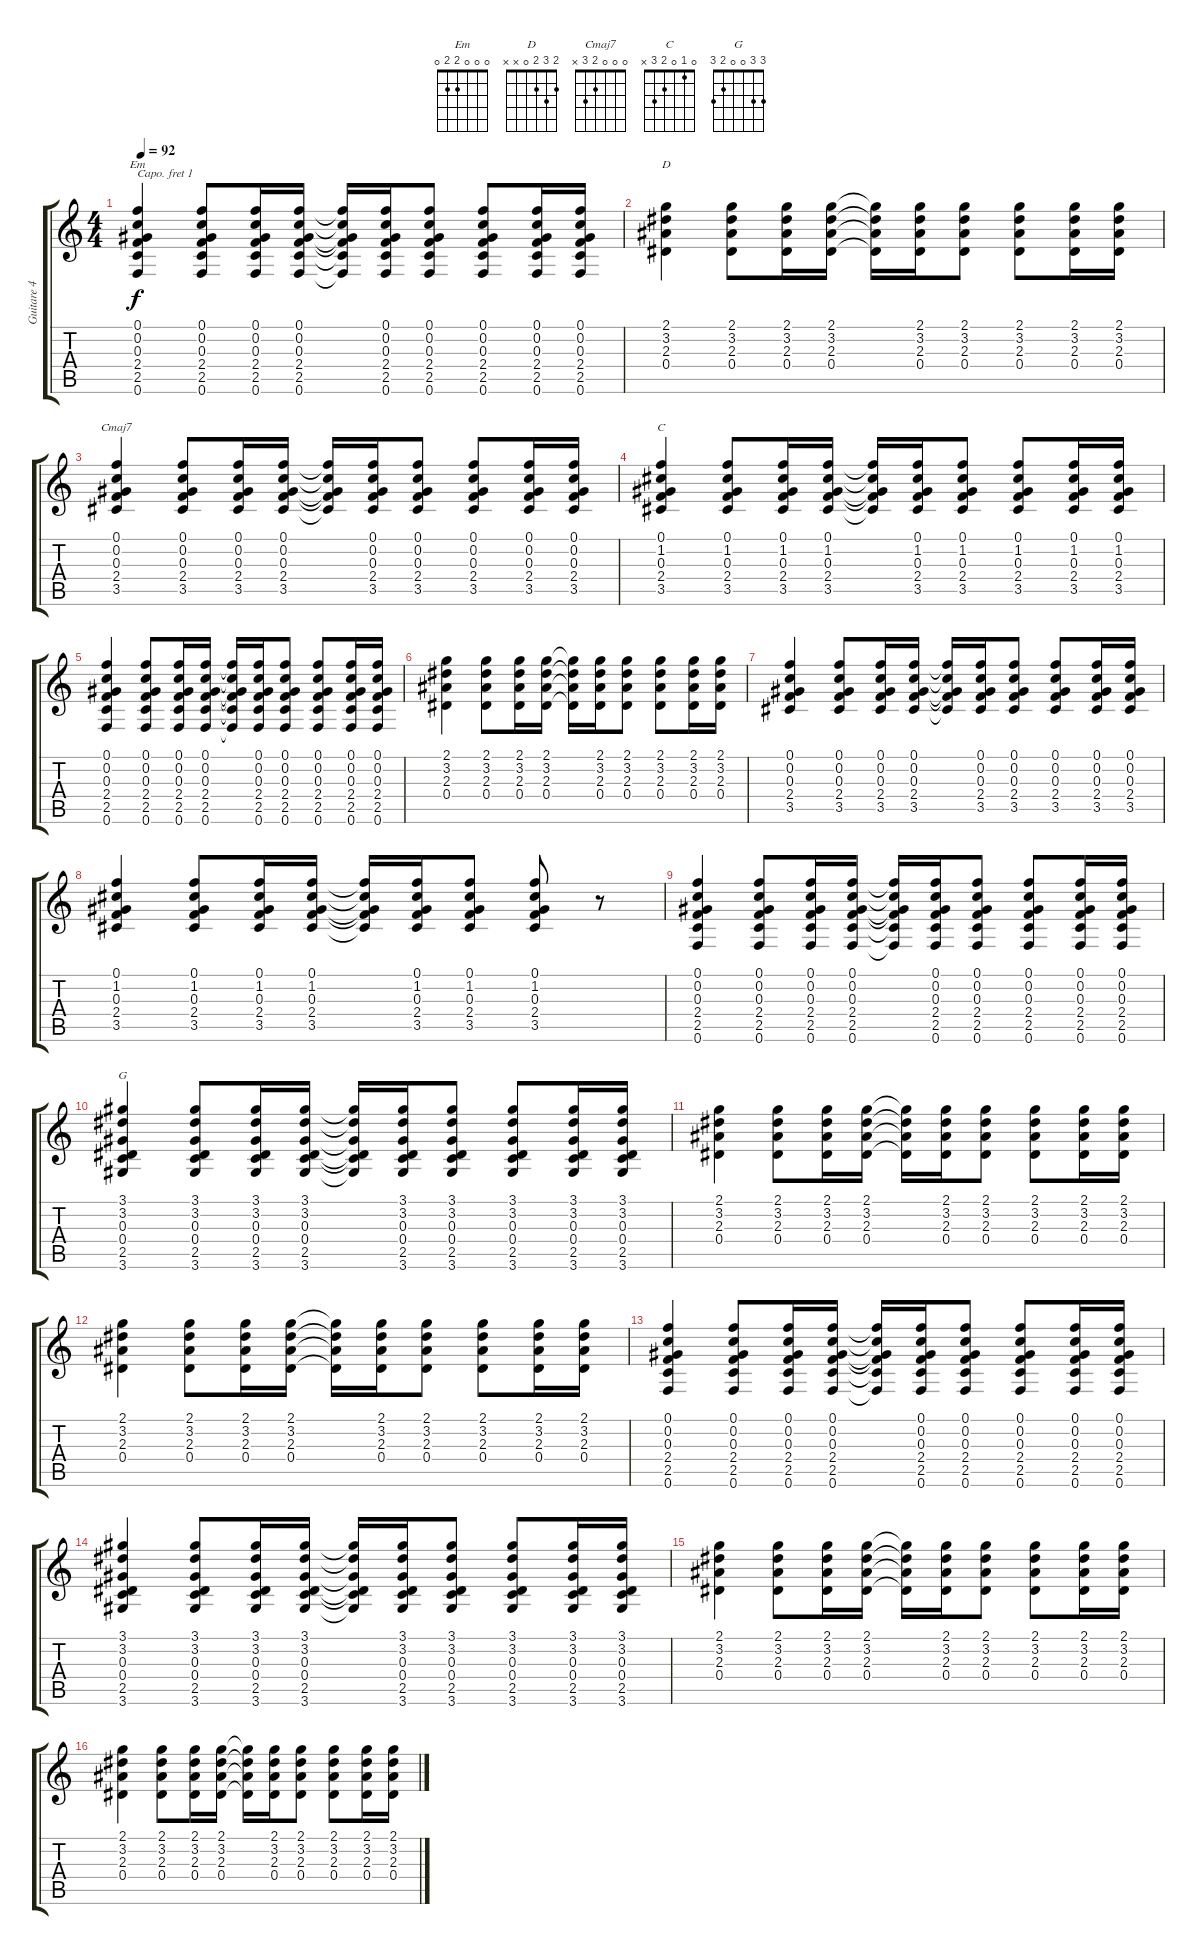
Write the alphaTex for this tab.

\track ("Guitare 4" "Guitare 4") {instrument acousticguitarnylon}
\staff {score tabs}
\capo 1
\tuning (E4 B3 G3 D3 A2 E2) {hide}
\chord ("Em" 0 0 0 2 2 0)
\chord ("D" 2 3 2 0 x x)
\chord ("Cmaj7" 0 0 0 2 3 x)
\chord ("C" 0 1 0 2 3 x)
\chord ("G" 3 3 0 0 2 3)
\ts (4 4)
\tempo 92
\clef g2
\ks c
(0.1 0.2 0.3 2.4 2.5 0.6).4{ch "Em" dy f} (0.1 0.2 0.3 2.4 2.5 0.6).8 (0.1 0.2 0.3 2.4 2.5 0.6).16 (0.1 0.2 0.3 2.4 2.5 0.6).16 (0.1{t} 0.2{t} 0.3{t} 2.4{t} 2.5{t} 0.6{t}).16 (0.1 0.2 0.3 2.4 2.5 0.6).16 (0.1 0.2 0.3 2.4 2.5 0.6).8 (0.1 0.2 0.3 2.4 2.5 0.6).8 (0.1 0.2 0.3 2.4 2.5 0.6).16 (0.1 0.2 0.3 2.4 2.5 0.6).16 |
(2.1 3.2 2.3 0.4).4{ch "D"} (2.1 3.2 2.3 0.4).8 (2.1 3.2 2.3 0.4).16 (2.1 3.2 2.3 0.4).16 (2.1{t} 3.2{t} 2.3{t} 0.4{t}).16 (2.1 3.2 2.3 0.4).16 (2.1 3.2 2.3 0.4).8 (2.1 3.2 2.3 0.4).8 (2.1 3.2 2.3 0.4).16 (2.1 3.2 2.3 0.4).16 |
(0.1 0.2 0.3 2.4 3.5).4{ch "Cmaj7"} (0.1 0.2 0.3 2.4 3.5).8 (0.1 0.2 0.3 2.4 3.5).16 (0.1 0.2 0.3 2.4 3.5).16 (0.1{t} 0.2{t} 0.3{t} 2.4{t} 3.5{t}).16 (0.1 0.2 0.3 2.4 3.5).16 (0.1 0.2 0.3 2.4 3.5).8 (0.1 0.2 0.3 2.4 3.5).8 (0.1 0.2 0.3 2.4 3.5).16 (0.1 0.2 0.3 2.4 3.5).16 |
(0.1 1.2 0.3 2.4 3.5).4{ch "C"} (0.1 1.2 0.3 2.4 3.5).8 (0.1 1.2 0.3 2.4 3.5).16 (0.1 1.2 0.3 2.4 3.5).16 (0.1{t} 1.2{t} 0.3{t} 2.4{t} 3.5{t}).16 (0.1 1.2 0.3 2.4 3.5).16 (0.1 1.2 0.3 2.4 3.5).8 (0.1 1.2 0.3 2.4 3.5).8 (0.1 1.2 0.3 2.4 3.5).16 (0.1 1.2 0.3 2.4 3.5).16 |
(0.1 0.2 0.3 2.4 2.5 0.6).4 (0.1 0.2 0.3 2.4 2.5 0.6).8 (0.1 0.2 0.3 2.4 2.5 0.6).16 (0.1 0.2 0.3 2.4 2.5 0.6).16 (0.1{t} 0.2{t} 0.3{t} 2.4{t} 2.5{t} 0.6{t}).16 (0.1 0.2 0.3 2.4 2.5 0.6).16 (0.1 0.2 0.3 2.4 2.5 0.6).8 (0.1 0.2 0.3 2.4 2.5 0.6).8 (0.1 0.2 0.3 2.4 2.5 0.6).16 (0.1 0.2 0.3 2.4 2.5 0.6).16 |
(2.1 3.2 2.3 0.4).4 (2.1 3.2 2.3 0.4).8 (2.1 3.2 2.3 0.4).16 (2.1 3.2 2.3 0.4).16 (2.1{t} 3.2{t} 2.3{t} 0.4{t}).16 (2.1 3.2 2.3 0.4).16 (2.1 3.2 2.3 0.4).8 (2.1 3.2 2.3 0.4).8 (2.1 3.2 2.3 0.4).16 (2.1 3.2 2.3 0.4).16 |
(0.1 0.2 0.3 2.4 3.5).4 (0.1 0.2 0.3 2.4 3.5).8 (0.1 0.2 0.3 2.4 3.5).16 (0.1 0.2 0.3 2.4 3.5).16 (0.1{t} 0.2{t} 0.3{t} 2.4{t} 3.5{t}).16 (0.1 0.2 0.3 2.4 3.5).16 (0.1 0.2 0.3 2.4 3.5).8 (0.1 0.2 0.3 2.4 3.5).8 (0.1 0.2 0.3 2.4 3.5).16 (0.1 0.2 0.3 2.4 3.5).16 |
(0.1 1.2 0.3 2.4 3.5).4 (0.1 1.2 0.3 2.4 3.5).8 (0.1 1.2 0.3 2.4 3.5).16 (0.1 1.2 0.3 2.4 3.5).16 (0.1{t} 1.2{t} 0.3{t} 2.4{t} 3.5{t}).16 (0.1 1.2 0.3 2.4 3.5).16 (0.1 1.2 0.3 2.4 3.5).8 (0.1 1.2 0.3 2.4 3.5).8 r.8 |
(0.1 0.2 0.3 2.4 2.5 0.6).4 (0.1 0.2 0.3 2.4 2.5 0.6).8 (0.1 0.2 0.3 2.4 2.5 0.6).16 (0.1 0.2 0.3 2.4 2.5 0.6).16 (0.1{t} 0.2{t} 0.3{t} 2.4{t} 2.5{t} 0.6{t}).16 (0.1 0.2 0.3 2.4 2.5 0.6).16 (0.1 0.2 0.3 2.4 2.5 0.6).8 (0.1 0.2 0.3 2.4 2.5 0.6).8 (0.1 0.2 0.3 2.4 2.5 0.6).16 (0.1 0.2 0.3 2.4 2.5 0.6).16 |
(3.1 3.2 0.3 0.4 2.5 3.6).4{ch "G"} (3.1 3.2 0.3 0.4 2.5 3.6).8 (3.1 3.2 0.3 0.4 2.5 3.6).16 (3.1 3.2 0.3 0.4 2.5 3.6).16 (3.1{t} 3.2{t} 0.3{t} 0.4{t} 2.5{t} 3.6{t}).16 (3.1 3.2 0.3 0.4 2.5 3.6).16 (3.1 3.2 0.3 0.4 2.5 3.6).8 (3.1 3.2 0.3 0.4 2.5 3.6).8 (3.1 3.2 0.3 0.4 2.5 3.6).16 (3.1 3.2 0.3 0.4 2.5 3.6).16 |
(2.1 3.2 2.3 0.4).4 (2.1 3.2 2.3 0.4).8 (2.1 3.2 2.3 0.4).16 (2.1 3.2 2.3 0.4).16 (2.1{t} 3.2{t} 2.3{t} 0.4{t}).16 (2.1 3.2 2.3 0.4).16 (2.1 3.2 2.3 0.4).8 (2.1 3.2 2.3 0.4).8 (2.1 3.2 2.3 0.4).16 (2.1 3.2 2.3 0.4).16 |
(2.1 3.2 2.3 0.4).4 (2.1 3.2 2.3 0.4).8 (2.1 3.2 2.3 0.4).16 (2.1 3.2 2.3 0.4).16 (2.1{t} 3.2{t} 2.3{t} 0.4{t}).16 (2.1 3.2 2.3 0.4).16 (2.1 3.2 2.3 0.4).8 (2.1 3.2 2.3 0.4).8 (2.1 3.2 2.3 0.4).16 (2.1 3.2 2.3 0.4).16 |
(0.1 0.2 0.3 2.4 2.5 0.6).4 (0.1 0.2 0.3 2.4 2.5 0.6).8 (0.1 0.2 0.3 2.4 2.5 0.6).16 (0.1 0.2 0.3 2.4 2.5 0.6).16 (0.1{t} 0.2{t} 0.3{t} 2.4{t} 2.5{t} 0.6{t}).16 (0.1 0.2 0.3 2.4 2.5 0.6).16 (0.1 0.2 0.3 2.4 2.5 0.6).8 (0.1 0.2 0.3 2.4 2.5 0.6).8 (0.1 0.2 0.3 2.4 2.5 0.6).16 (0.1 0.2 0.3 2.4 2.5 0.6).16 |
(3.1 3.2 0.3 0.4 2.5 3.6).4 (3.1 3.2 0.3 0.4 2.5 3.6).8 (3.1 3.2 0.3 0.4 2.5 3.6).16 (3.1 3.2 0.3 0.4 2.5 3.6).16 (3.1{t} 3.2{t} 0.3{t} 0.4{t} 2.5{t} 3.6{t}).16 (3.1 3.2 0.3 0.4 2.5 3.6).16 (3.1 3.2 0.3 0.4 2.5 3.6).8 (3.1 3.2 0.3 0.4 2.5 3.6).8 (3.1 3.2 0.3 0.4 2.5 3.6).16 (3.1 3.2 0.3 0.4 2.5 3.6).16 |
(2.1 3.2 2.3 0.4).4 (2.1 3.2 2.3 0.4).8 (2.1 3.2 2.3 0.4).16 (2.1 3.2 2.3 0.4).16 (2.1{t} 3.2{t} 2.3{t} 0.4{t}).16 (2.1 3.2 2.3 0.4).16 (2.1 3.2 2.3 0.4).8 (2.1 3.2 2.3 0.4).8 (2.1 3.2 2.3 0.4).16 (2.1 3.2 2.3 0.4).16 |
(2.1 3.2 2.3 0.4).4 (2.1 3.2 2.3 0.4).8 (2.1 3.2 2.3 0.4).16 (2.1 3.2 2.3 0.4).16 (2.1{t} 3.2{t} 2.3{t} 0.4{t}).16 (2.1 3.2 2.3 0.4).16 (2.1 3.2 2.3 0.4).8 (2.1 3.2 2.3 0.4).8 (2.1 3.2 2.3 0.4).16 (2.1 3.2 2.3 0.4).16
